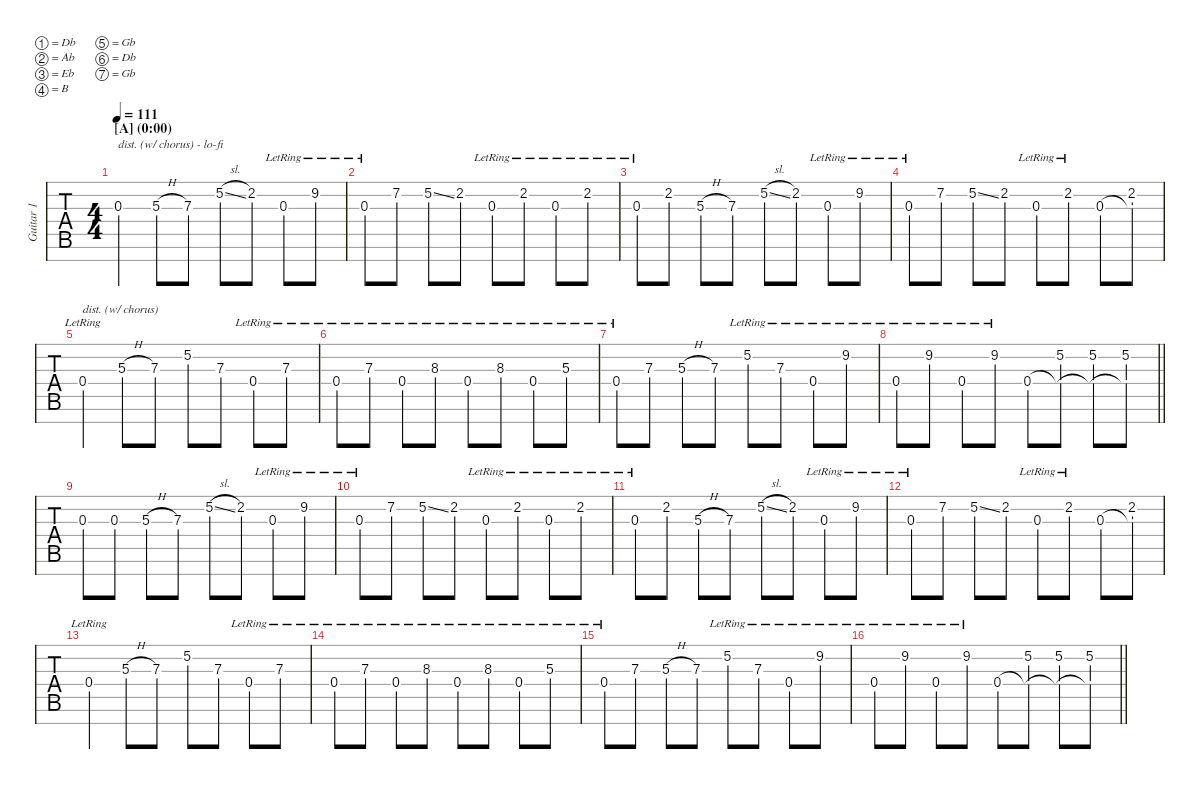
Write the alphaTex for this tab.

\defaultSystemsLayout 4
\hideDynamics
\bracketExtendMode nobrackets
\multiTrackTrackNamePolicy allsystems
\firstSystemTrackNameMode fullname
\otherSystemsTrackNameMode fullname
\otherSystemsTrackNameOrientation horizontal
\track ("Guitar 1" "Gtr. 1") {instrument overdrivenguitar}
\staff {tabs}
\tuning (Db4 Ab3 Eb3 B2 Gb2 Db2 Gb1)
\ts (4 4)
\section ("" "[A] (0:00)")
\scale
0.999782
\tempo 111
\accidentals auto
\clef g2
\ottava regular
\simile none
\ks c
0.3{acc #}.4{txt "dist. (w/ chorus) - lo-fi" dy mf instrument overdrivenguitar} 5.3{h acc #}.8 7.3{acc #}.8 5.2{sl acc #}.8 2.2{acc #}.8 0.3{lr acc #}.8 9.2{lr}.8 |
\scale
1.00097 0.3{lr acc #}.8 7.2{acc #}.8 5.2{ss acc #}.8 2.2{acc #}.8 0.3{lr acc #}.8 2.2{lr acc #}.8 0.3{lr acc #}.8 2.2{lr acc #}.8 |
\scale
1.00366 0.3{lr acc #}.8 2.2{acc #}.8 5.3{h acc #}.8 7.3{acc #}.8 5.2{sl acc #}.8 2.2{acc #}.8 0.3{lr acc #}.8 9.2{lr}.8 |
\scale
0.995587 0.3{lr acc #}.8 7.2{acc #}.8 5.2{ss acc #}.8 2.2{acc #}.8 0.3{lr acc #}.8 2.2{lr acc #}.8 0.3{acc #}.8 (2.2{acc #} 0.3{t acc #}).8 |
\scale
1.00155 0.4{lr}.4{txt "dist. (w/ chorus)" instrument overdrivenguitar} 5.3{h acc #}.8 7.3{acc #}.8 5.2{acc #}.8 7.3{acc #}.8 0.4{lr}.8 7.3{lr acc #}.8 |
\scale
1.00155 0.4{lr}.8 7.3{lr acc #}.8 0.4{lr}.8 8.3{lr}.8 0.4{lr}.8 8.3{lr}.8 0.4{lr}.8 5.3{lr acc #}.8 |
\scale
1.00155 0.4{lr}.8 7.3{acc #}.8 5.3{h acc #}.8 7.3{acc #}.8 5.2{lr acc #}.8 7.3{lr acc #}.8 0.4{lr}.8 9.2{lr}.8 |
\scale
0.995356
\barLineRight lightlight
0.4{lr}.8 9.2{lr}.8 0.4{lr}.8 9.2{lr}.8 0.4.8 (5.2{acc #} 0.4{t}).8 (5.2{acc #} 0.4{t}).8 (5.2{acc #} 0.4{t}).8 |
0.3{acc #}.8 0.3{acc #}.8 5.3{h acc #}.8 7.3{acc #}.8 5.2{sl acc #}.8 2.2{acc #}.8 0.3{lr acc #}.8 9.2{lr}.8 |
\scale
1.00269 0.3{lr acc #}.8 7.2{acc #}.8 5.2{ss acc #}.8 2.2{acc #}.8 0.3{lr acc #}.8 2.2{lr acc #}.8 0.3{lr acc #}.8 2.2{lr acc #}.8 |
0.3{lr acc #}.8 2.2{acc #}.8 5.3{h acc #}.8 7.3{acc #}.8 5.2{sl acc #}.8 2.2{acc #}.8 0.3{lr acc #}.8 9.2{lr}.8 |
\scale
0.997308 0.3{lr acc #}.8 7.2{acc #}.8 5.2{ss acc #}.8 2.2{acc #}.8 0.3{lr acc #}.8 2.2{lr acc #}.8 0.3{acc #}.8 (2.2{acc #} 0.3{t acc #}).8 |
\scale
1.00155 0.4{lr}.4 5.3{h acc #}.8 7.3{acc #}.8 5.2{acc #}.8 7.3{acc #}.8 0.4{lr}.8 7.3{lr acc #}.8 |
\scale
0.998856 0.4{lr}.8 7.3{lr acc #}.8 0.4{lr}.8 8.3{lr}.8 0.4{lr}.8 8.3{lr}.8 0.4{lr}.8 5.3{lr acc #}.8 |
\scale
1.00424 0.4{lr}.8 7.3{acc #}.8 5.3{h acc #}.8 7.3{acc #}.8 5.2{lr acc #}.8 7.3{lr acc #}.8 0.4{lr}.8 9.2{lr}.8 |
\scale
0.995356
\barLineRight lightlight
0.4{lr}.8 9.2{lr}.8 0.4{lr}.8 9.2{lr}.8 0.4.8 (5.2{acc #} 0.4{t}).8 (5.2{acc #} 0.4{t}).8 (5.2{acc #} 0.4{t}).8
